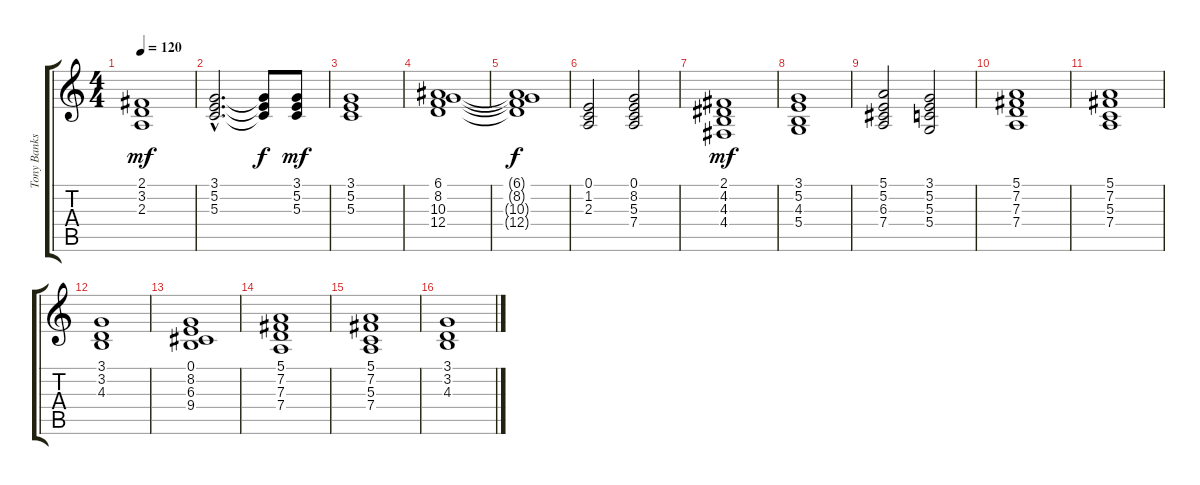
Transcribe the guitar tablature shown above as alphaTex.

\track ("Tony Banks" "Tony Banks") {instrument acousticgrandpiano}
\staff {score tabs}
\tuning (E4 B3 G3 D3 A2 E2) {hide}
\ts (4 4)
\tempo 120
\clef g2
\ks c
(2.1 3.2 2.3).1{dy mf} |
(3.1{hac} 5.2{hac} 5.3{hac}).2{d} (3.1{t} 5.2{t} 5.3{t}).8{dy f} (3.1 5.2 5.3).8{dy mf} |
(3.1 5.2 5.3).1 |
(6.1 8.2 10.3 12.4).1 |
(6.1{t} 8.2{t} 10.3{t} 12.4{t}).1{dy f} |
(0.1 1.2 2.3).2 (0.1 8.2 5.3 7.4).2 |
(2.1 4.2 4.3 4.4).1{dy mf} |
(3.1 5.2 4.3 5.4).1 |
(5.1 5.2 6.3 7.4).2 (3.1 5.2 5.3 5.4).2 |
(5.1 7.2 7.3 7.4).1{volume 11} |
(5.1 7.2 5.3 7.4).1 |
(3.1 3.2 4.3).1 |
(0.1 8.2 6.3 9.4).1 |
(5.1 7.2 7.3 7.4).1{volume 11} |
(5.1 7.2 5.3 7.4).1 |
(3.1 3.2 4.3).1
